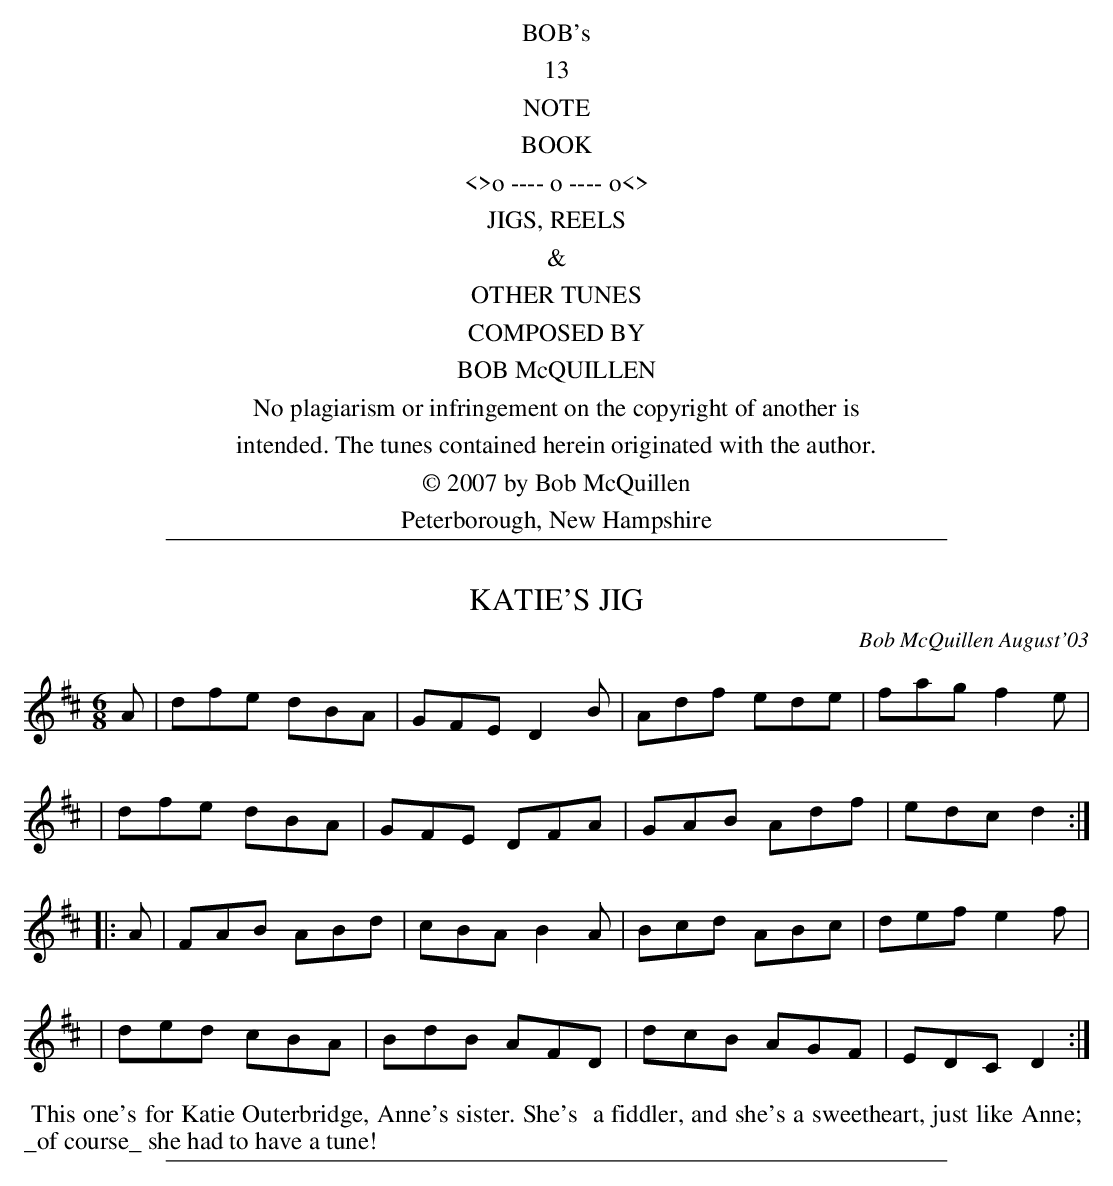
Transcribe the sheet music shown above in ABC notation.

X:1
T: KATIE'S JIG
C: Bob McQuillen August'03
M: 6/8
L: 1/8
K: D
A \
| dfe dBA | GFE D2B | Adf ede | fag f2e |
| dfe dBA | GFE DFA | GAB Adf | edc d2 :|
|: A \
| FAB ABd | cBA B2A | Bcd ABc | def e2f |
| ded cBA | BdB AFD | dcB AGF | EDC D2 :|
